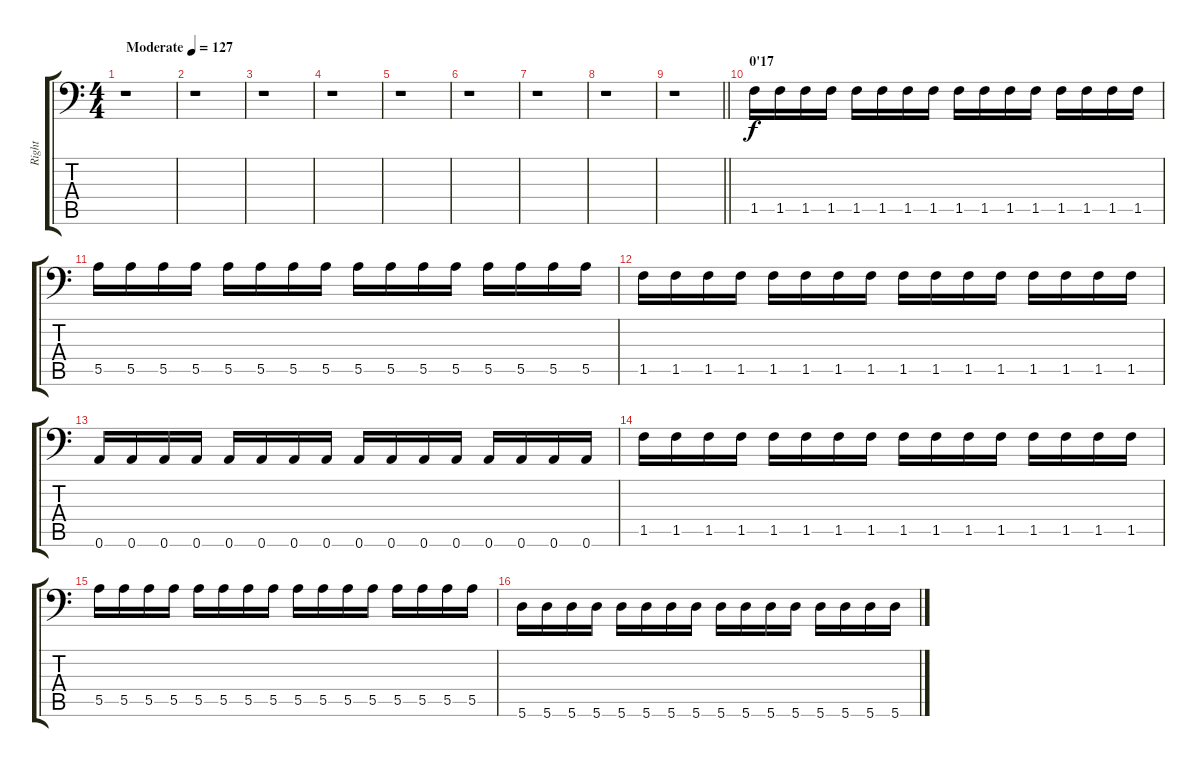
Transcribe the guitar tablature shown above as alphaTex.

\track ("Right" "Right") {instrument distortionguitar}
\staff {score tabs}
\tuning (B3 Gb3 D3 A2 E2 A1) {hide}
\ts (4 4)
\tempo (127 "Moderate")
\clef f4
\ks c
r.1{dy f instrument distortionguitar} |
r.1 |
r.1 |
r.1 |
r.1 |
r.1 |
r.1 |
r.1 |
\barLineRight lightlight
r.1 |
\section ("" "0'17")
1.5.16{volume 6} 1.5.16 1.5.16 1.5.16 1.5.16 1.5.16 1.5.16 1.5.16 1.5.16 1.5.16 1.5.16 1.5.16 1.5.16 1.5.16 1.5.16 1.5.16 |
5.5.16 5.5.16 5.5.16 5.5.16 5.5.16 5.5.16 5.5.16 5.5.16 5.5.16 5.5.16 5.5.16 5.5.16 5.5.16 5.5.16 5.5.16 5.5.16 |
1.5.16 1.5.16 1.5.16 1.5.16 1.5.16 1.5.16 1.5.16 1.5.16 1.5.16 1.5.16 1.5.16 1.5.16 1.5.16 1.5.16 1.5.16 1.5.16 |
0.6.16 0.6.16 0.6.16 0.6.16 0.6.16 0.6.16 0.6.16 0.6.16 0.6.16 0.6.16 0.6.16 0.6.16 0.6.16 0.6.16 0.6.16 0.6.16 |
1.5.16 1.5.16 1.5.16 1.5.16 1.5.16 1.5.16 1.5.16 1.5.16 1.5.16 1.5.16 1.5.16 1.5.16 1.5.16 1.5.16 1.5.16 1.5.16 |
5.5.16 5.5.16 5.5.16 5.5.16 5.5.16 5.5.16 5.5.16 5.5.16 5.5.16 5.5.16 5.5.16 5.5.16 5.5.16 5.5.16 5.5.16 5.5.16 |
5.6.16 5.6.16 5.6.16 5.6.16 5.6.16 5.6.16 5.6.16 5.6.16 5.6.16 5.6.16 5.6.16 5.6.16 5.6.16 5.6.16 5.6.16 5.6.16
